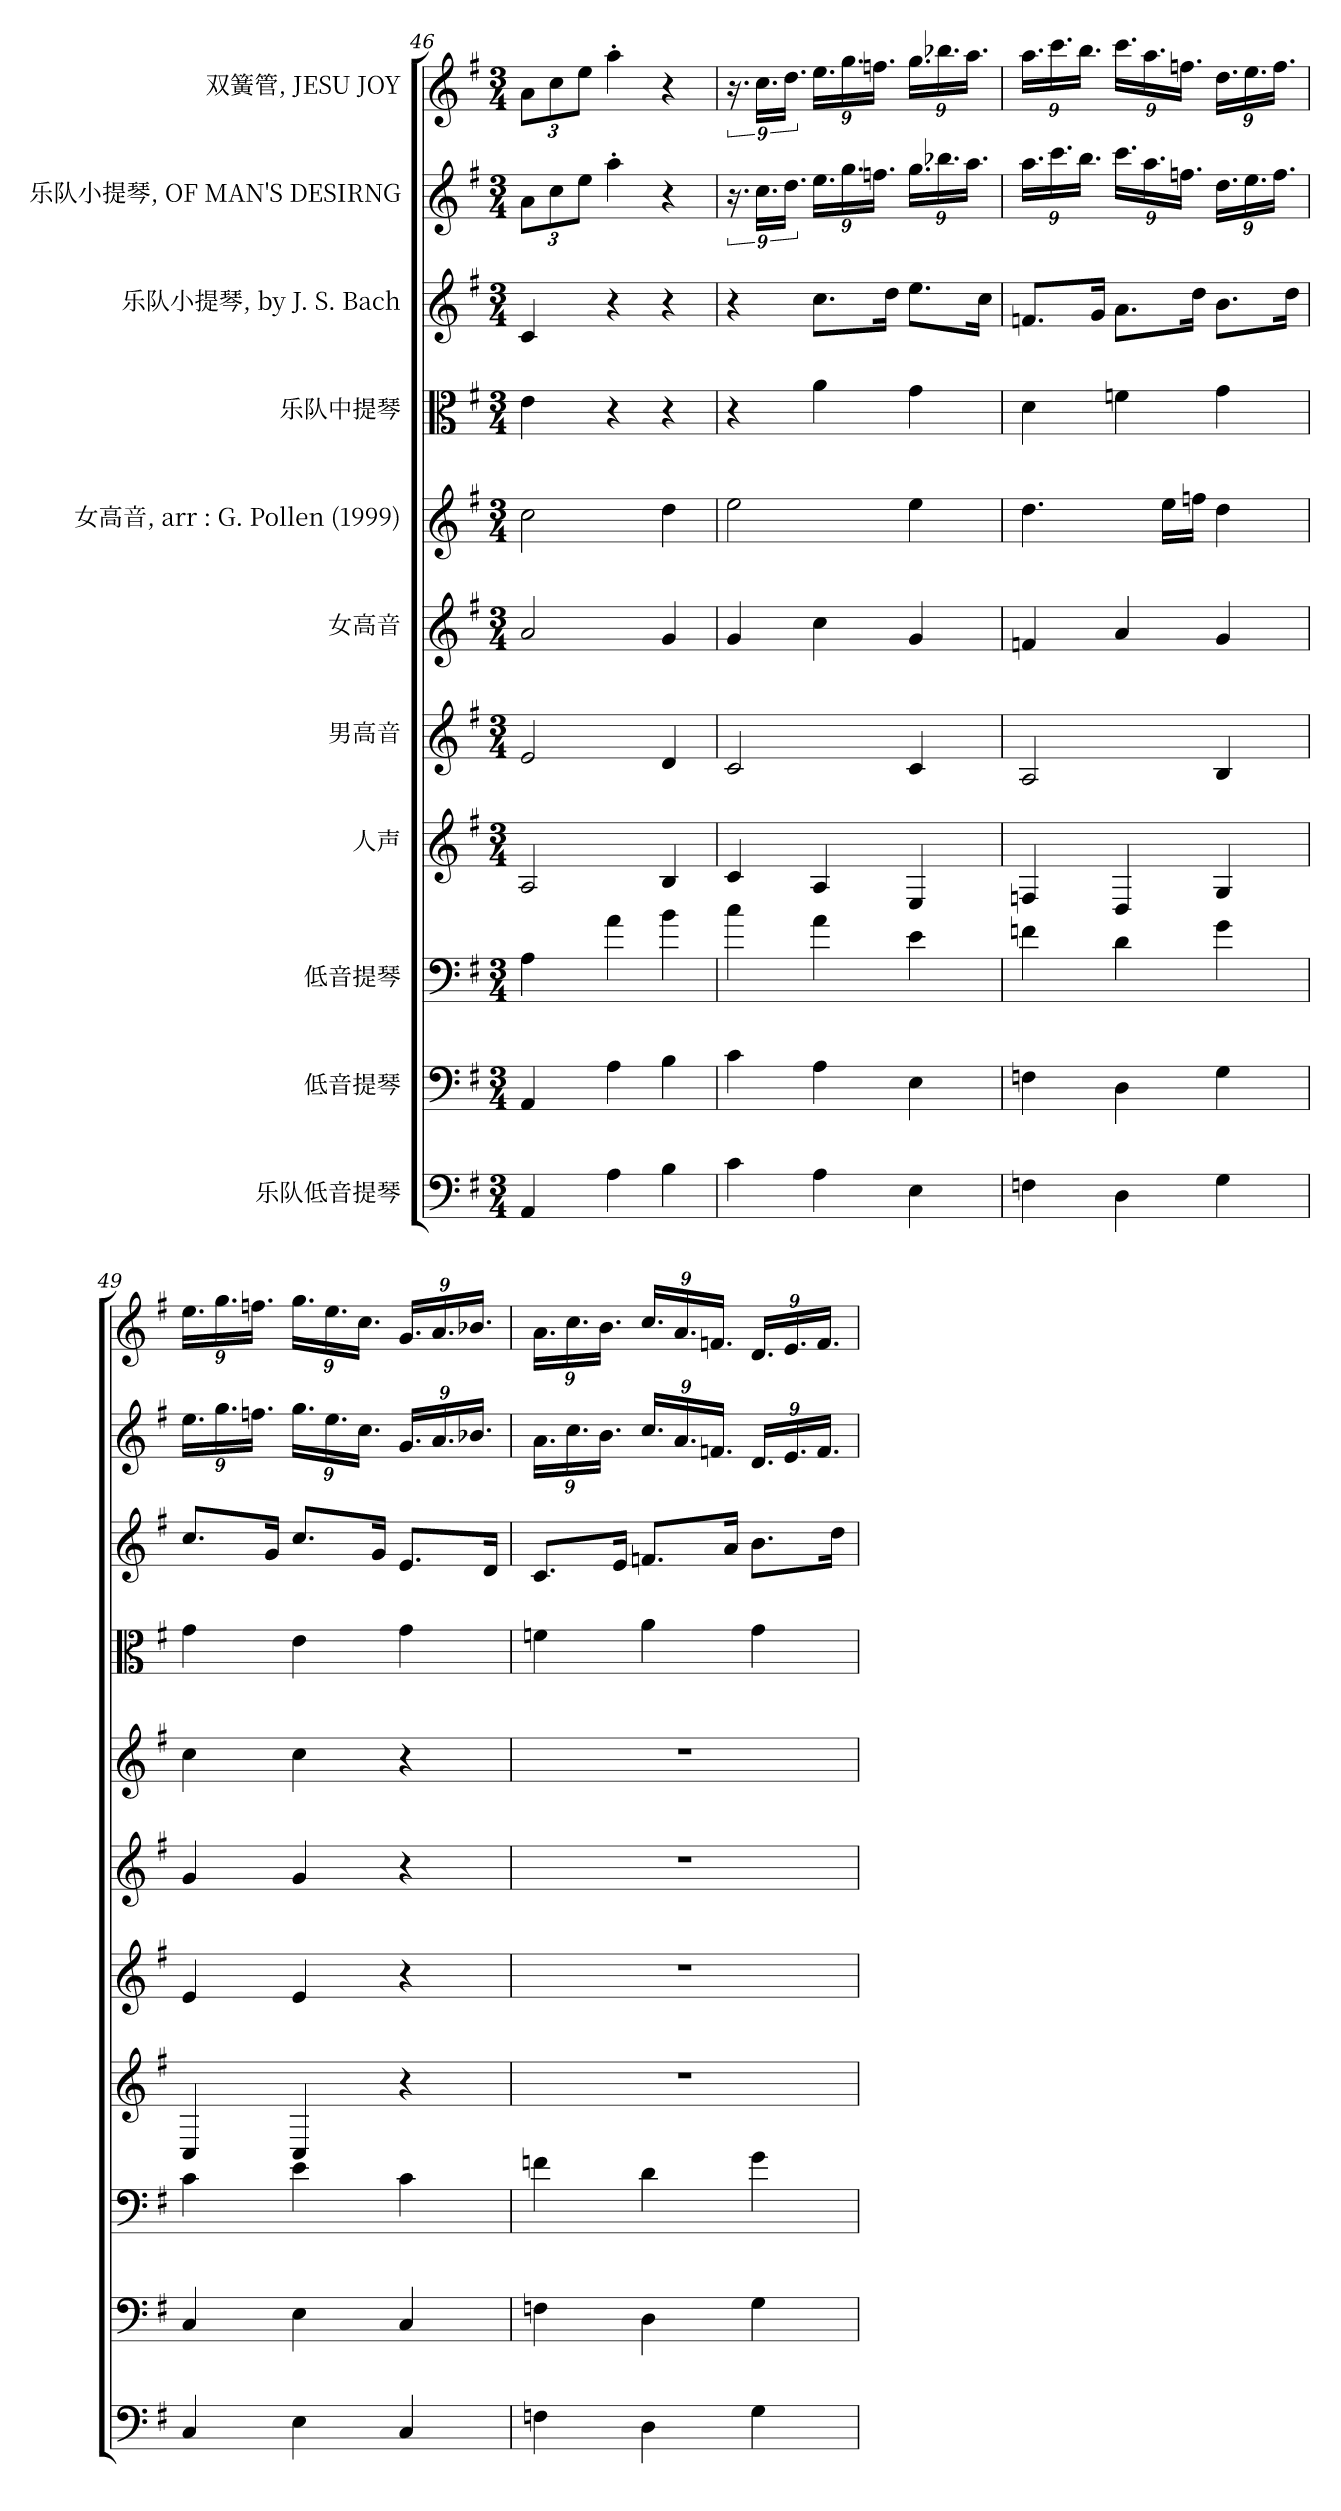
**kern	**kern	**kern	**kern	**kern	**kern	**kern	**kern	**kern	**kern	**kern
*part11	*part10	*part9	*part8	*part7	*part6	*part5	*part4	*part3	*part2	*part1
*staff11	*staff10	*staff9	*staff8	*staff7	*staff6	*staff5	*staff4	*staff3	*staff2	*staff1
*I"乐队低音提琴	*I"低音提琴	*I"低音提琴	*I"人声	*I"男高音	*I"女高音	*I"女高音, arr : G. Pollen (1999)	*I"乐队中提琴	*I"乐队小提琴, by J. S. Bach	*I"乐队小提琴, OF MAN'S DESIRNG	*I"双簧管, JESU JOY
*clefF4	*clefF4	*clefF4	*clefG2	*clefG2	*clefG2	*clefG2	*clefC3	*clefG2	*clefG2	*clefG2
*ITrd7c12	*ITrd7c12	*ITrd7c12	*	*	*	*	*	*	*	*
*k[f#]	*k[f#]	*k[f#]	*k[f#]	*k[f#]	*k[f#]	*k[f#]	*k[f#]	*k[f#]	*k[f#]	*k[f#]
*M3/4	*M3/4	*M3/4	*M3/4	*M3/4	*M3/4	*M3/4	*M3/4	*M3/4	*M3/4	*M3/4
*	*	*	*	*	*	*	*	*	*Xbrackettup	*Xbrackettup
=46	=46	=46	=46	=46	=46	=46	=46	=46	=46	=46
4AAA/	4AAA/	4AA\	2A/	2e/	2a/	2cc\	4e\	4c/	12a\L	12a\L
.	.	.	.	.	.	.	.	.	12cc\	12cc\
.	.	.	.	.	.	.	.	.	12ee\J	12ee\J
4AA\	4AA\	4A\	.	.	.	.	4r	4r	4aa'\	4aa'\
4BB\	4BB\	4B\	4B/	4d/	4g/	4dd\	4r	4r	4r	4r
!!LO:PB:g=z
=47	=47	=47	=47	=47	=47	=47	=47	=47	=47	=47
*	*	*	*	*	*	*	*	*	*brackettup	*brackettup
4C\	4C\	4c\	4c/	2c/	4g/	2ee\	4r	4r	18.r	18.r
.	.	.	.	.	.	.	.	.	18.cc\LL	18.cc\LL
.	.	.	.	.	.	.	.	.	18.dd\JJ	18.dd\JJ
4AA\	4AA\	4A\	4A/	.	4cc\	.	4a\	8.cc\L	18.ee\LL	18.ee\LL
.	.	.	.	.	.	.	.	.	18.gg\	18.gg\
.	.	.	.	.	.	.	.	.	18.ffn\JJ	18.ffn\JJ
.	.	.	.	.	.	.	.	16dd\Jk	.	.
4EE\	4EE\	4E\	4E/	4c/	4g/	4ee\	4g\	8.ee\L	18.gg\LL	18.gg\LL
.	.	.	.	.	.	.	.	.	18.bb-X\	18.bb-X\
.	.	.	.	.	.	.	.	.	18.aa\JJ	18.aa\JJ
.	.	.	.	.	.	.	.	16cc\Jk	.	.
=48	=48	=48	=48	=48	=48	=48	=48	=48	=48	=48
*	*	*	*	*	*	*	*	*	*Xbrackettup	*Xbrackettup
4FFn\	4FFn\	4Fn\	4Fn/	2A/	4fn/	4.dd\	4d\	8.fn/L	18.aa\LL	18.aa\LL
.	.	.	.	.	.	.	.	.	18.ccc\	18.ccc\
.	.	.	.	.	.	.	.	.	18.bb\JJ	18.bb\JJ
.	.	.	.	.	.	.	.	16g/Jk	.	.
4DD\	4DD\	4D\	4D/	.	4a/	.	4fn\	8.a\L	18.ccc\LL	18.ccc\LL
.	.	.	.	.	.	.	.	.	18.aa\	18.aa\
.	.	.	.	.	.	16ee\LL	.	.	.	.
.	.	.	.	.	.	.	.	.	18.ffn\JJ	18.ffn\JJ
.	.	.	.	.	.	16ffn\JJ	.	16dd\Jk	.	.
4GG\	4GG\	4G\	4G/	4B/	4g/	4dd\	4g\	8.b\L	18.dd\LL	18.dd\LL
.	.	.	.	.	.	.	.	.	18.ee\	18.ee\
.	.	.	.	.	.	.	.	.	18.ff\JJ	18.ff\JJ
.	.	.	.	.	.	.	.	16dd\Jk	.	.
!!LO:PB:g=z
=49	=49	=49	=49	=49	=49	=49	=49	=49	=49	=49
4CC/	4CC/	4C\	4C/	4e/	4g/	4cc\	4g\	8.cc/L	18.ee\LL	18.ee\LL
.	.	.	.	.	.	.	.	.	18.gg\	18.gg\
.	.	.	.	.	.	.	.	.	18.ffn\JJ	18.ffn\JJ
.	.	.	.	.	.	.	.	16g/Jk	.	.
4EE\	4EE\	4E\	4C/	4e/	4g/	4cc\	4e\	8.cc/L	18.gg\LL	18.gg\LL
.	.	.	.	.	.	.	.	.	18.ee\	18.ee\
.	.	.	.	.	.	.	.	.	18.cc\JJ	18.cc\JJ
.	.	.	.	.	.	.	.	16g/Jk	.	.
4CC/	4CC/	4C\	4r	4r	4r	4r	4g\	8.e/L	18.g/LL	18.g/LL
.	.	.	.	.	.	.	.	.	18.a/	18.a/
.	.	.	.	.	.	.	.	.	18.b-X/JJ	18.b-X/JJ
.	.	.	.	.	.	.	.	16d/Jk	.	.
=50	=50	=50	=50	=50	=50	=50	=50	=50	=50	=50
4FFn\	4FFn\	4Fn\	2.r	2.r	2.r	2.r	4fn\	8.c/L	18.a\LL	18.a\LL
.	.	.	.	.	.	.	.	.	18.cc\	18.cc\
.	.	.	.	.	.	.	.	.	18.b\JJ	18.b\JJ
.	.	.	.	.	.	.	.	16e/Jk	.	.
4DD\	4DD\	4D\	.	.	.	.	4a\	8.fn/L	18.cc/LL	18.cc/LL
.	.	.	.	.	.	.	.	.	18.a/	18.a/
.	.	.	.	.	.	.	.	.	18.fn/JJ	18.fn/JJ
.	.	.	.	.	.	.	.	16a/Jk	.	.
4GG\	4GG\	4G\	.	.	.	.	4g\	8.b\L	18.d/LL	18.d/LL
.	.	.	.	.	.	.	.	.	18.e/	18.e/
.	.	.	.	.	.	.	.	.	18.f/JJ	18.f/JJ
.	.	.	.	.	.	.	.	16dd\Jk	.	.
=	=	=	=	=	=	=	=	=	=	=
*-	*-	*-	*-	*-	*-	*-	*-	*-	*-	*-
